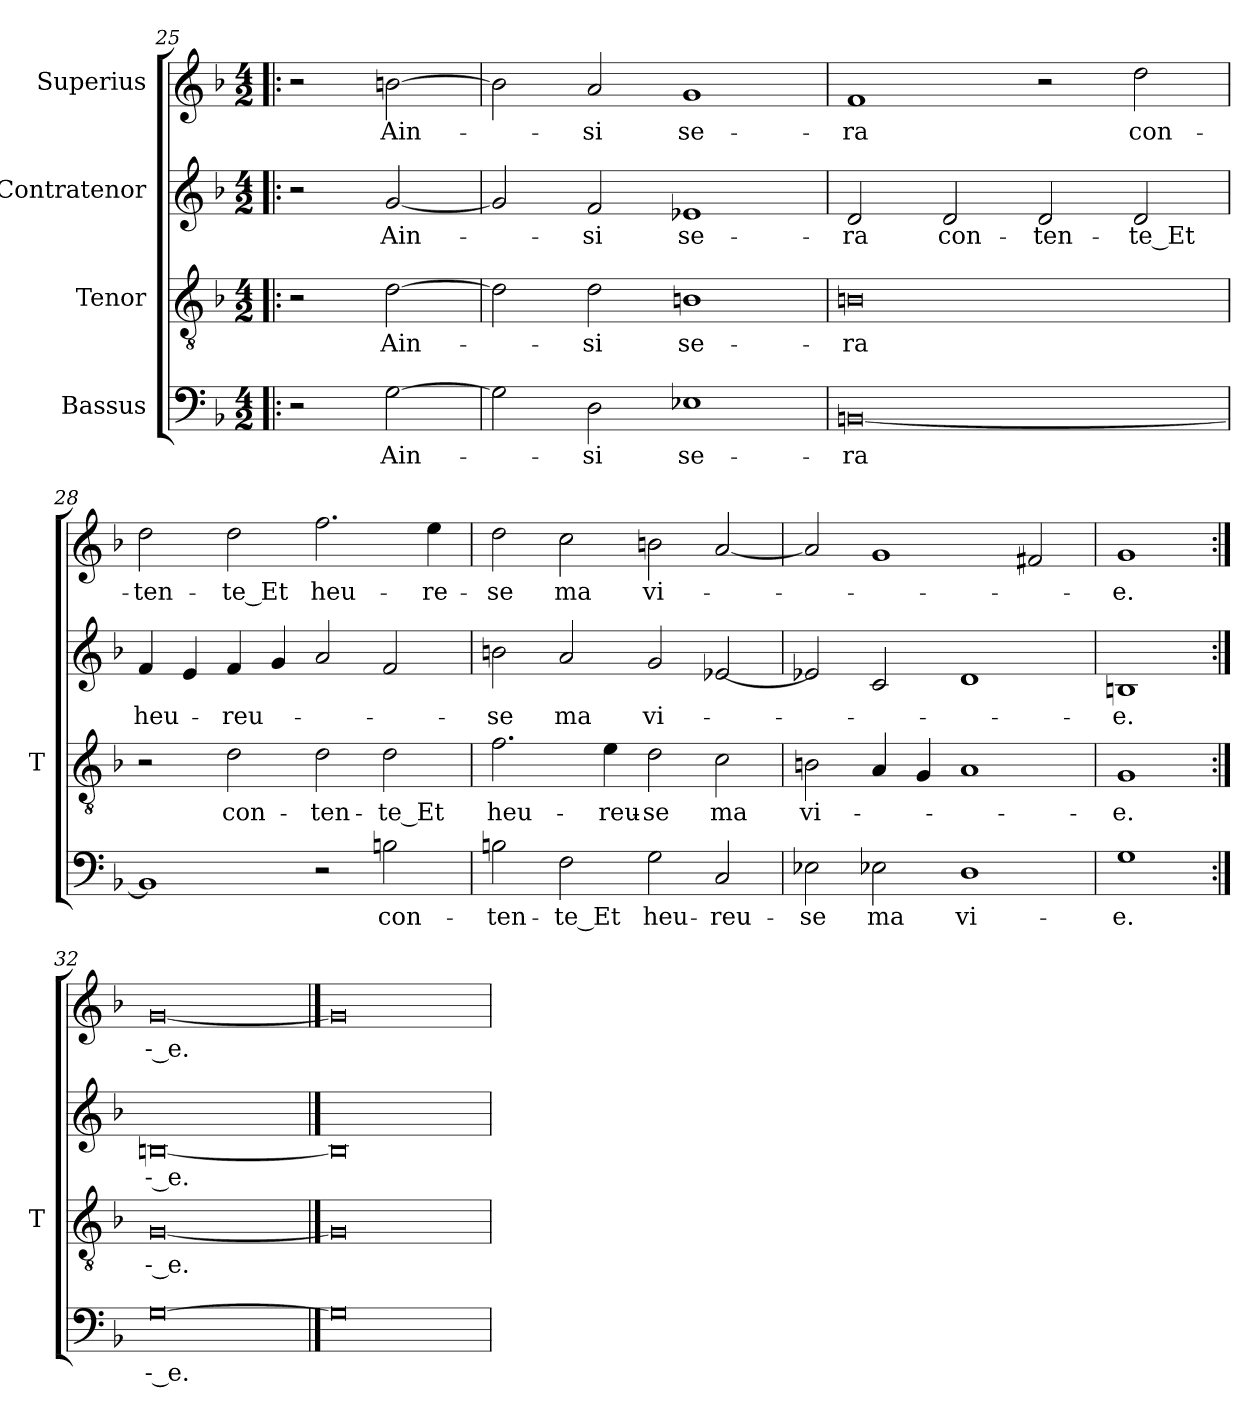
**kern	**text	**kern	**text	**kern	**text	**kern	**text
*part4	*part4	*part3	*part3	*part2	*part2	*part1	*part1
*staff4	*staff4	*staff3	*staff3	*staff2	*staff2	*staff1	*staff1
*I"Bassus	*	*I"Tenor	*	*I"Contratenor	*	*I"Superius	*
*	*	*I'T	*	*	*	*	*
*clefF4	*	*clefGv2	*	*clefG2	*	*clefG2	*
*k[b-]	*	*k[b-]	*	*k[b-]	*	*k[b-]	*
*M4/2	*	*M4/2	*	*M4/2	*	*M4/2	*
=25!|:	=25!|:	=25!|:	=25!|:	=25!|:	=25!|:	=25!|:	=25!|:
2r	.	2r	.	2r	.	2r	.
[2G	Ain-	[2d	Ain-	[2g	Ain-	[2b	Ain-
=26	=26	=26	=26	=26	=26	=26	=26
2G]	.	2d]	.	2g]	.	2b]	.
2D	-si	2d	-si	2f	-si	2a	-si
1E-X	se-	1Bn	se-	1e-X	se-	1g	se-
=27	=27	=27	=27	=27	=27	=27	=27
[0BB	-ra	0Bn	-ra	2d	-ra	1f	-ra
.	.	.	.	2d	con-	.	.
.	.	.	.	2d	ten-	2r	.
.	.	.	.	2d	-te_Et	2dd	con-
=28	=28	=28	=28	=28	=28	=28	=28
1BB]	.	2r	.	4f	heu-	2dd	ten-
.	.	.	.	4e	.	.	.
.	.	2d	con-	4f	reu-	2dd	-te_Et
.	.	.	.	4g	.	.	.
2r	.	2d	ten-	2a	.	2.ff	heu-
2B	con-	2d	-te_Et	2f	.	.	.
.	.	.	.	.	.	4ee	re-
=29	=29	=29	=29	=29	=29	=29	=29
2B	ten-	2.f	heu-	2b	-se	2dd	-se
2F	-te_Et	.	.	2a	-ma	2cc	-ma
.	.	4e	reu-	.	.	.	.
2G	heu-	2d	-se	2g	vi-	2b	vi-
2C	reu-	2c	-ma	[2e-X	.	[2a	.
=30	=30	=30	=30	=30	=30	=30	=30
2E-X	-se	2Bn	vi-	2e-X]	.	2a]	.
2E-X	-ma	4A	.	2c	.	1g	.
.	.	4G	.	.	.	.	.
1D	vi-	1A	.	1d	.	.	.
.	.	.	.	.	.	2f#X	.
=31	=31	=31	=31	=31	=31	=31	=31
1G	-e.	1G	-e.	1B	-e.	1g	-e.
=32:|!	=32:|!	=32:|!	=32:|!	=32:|!	=32:|!	=32:|!	=32:|!
[0G	-- e.	[0G	-- e.	[0B	-- e.	[0g	-- e.
==33	==33	==33	==33	==33	==33	==33	==33
0G]	.	0G]	.	0B]	.	0g]	.
=	=	=	=	=	=	=	=
*-	*-	*-	*-	*-	*-	*-	*-
